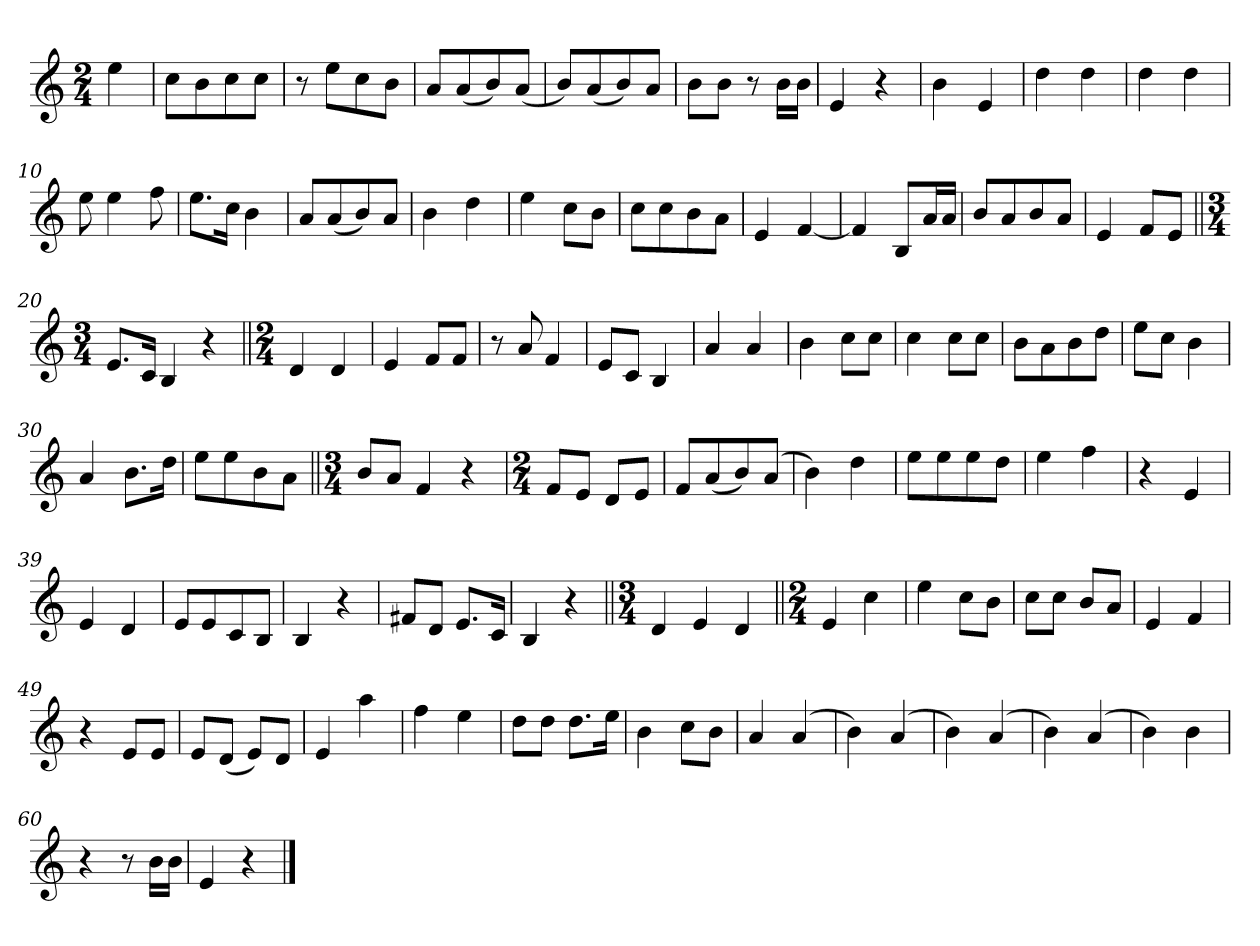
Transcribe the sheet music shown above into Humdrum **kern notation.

**kern
*part1
*staff1
*clefG2
*k[]
*C:
*M2/4
=
4ee
=1
8ccL
8b
8cc
8ccJ
=2
8r
8eeL
8cc
8bJ
=3
8aL
(8a
8b)
(8aJ
=4
8bL)
(8a
8b)
8aJ
=5
8bL
8bJ
8r
16bLL
16bJJ
=6
4e
4r
=7
4b
4e
=8
4dd
4dd
=9
4dd
4dd
=10
8ee
4ee
8ff
=11
8.eeL
16ccJk
4b
=12
8aL
(8a
8b)
8aJ
=13
4b
4dd
=14
4ee
8ccL
8bJ
=15
8ccL
8cc
8b
8aJ
=16
4e
[4f
=17
4f]
8BL
16aL
16aJJ
=18
8bL
8a
8b
8aJ
=19
4e
8fL
8eJ
=20||
*M3/4
8.eL
16cJk
4B
4r
=21||
*M2/4
4d
4d
=22
4e
8fL
8fJ
=23
8r
8a
4f
=24
8eL
8cJ
4B
=25
4a
4a
=26
4b
8ccL
8ccJ
=27
4cc
8ccL
8ccJ
=28
8bL
8a
8b
8ddJ
=29
8eeL
8ccJ
4b
=30
4a
8.bL
16ddJk
=31
8eeL
8ee
8b
8aJ
=32||
*M3/4
8bL
8aJ
4f
4r
=33
*M2/4
8fL
8eJ
8dL
8eJ
=34
8fL
(8a
8b)
(8aJ
=35
4b)
4dd
=36
8eeL
8ee
8ee
8ddJ
=37
4ee
4ff
=38
4r
4e
=39
4e
4d
=40
8eL
8e
8c
8BJ
=41
4B
4r
=42
8f#XL
8dJ
8.eL
16cJk
=43
4B
4r
=44||
*M3/4
4d
4e
4d
=45||
*M2/4
4e
4cc
=46
4ee
8ccL
8bJ
=47
8ccL
8ccJ
8bL
8aJ
=48
4e
4f
=49
4r
8eL
8eJ
=50
8eL
(8dJ
8eL)
8dJ
=51
4e
4aa
=52
4ff
4ee
=53
8ddL
8ddJ
8.ddL
16eeJk
=54
4b
8ccL
8bJ
=55
4a
(4a
=56
4b)
(4a
=57
4b)
(4a
=58
4b)
(4a
=59
4b)
4b
=60
4r
8r
16bLL
16bJJ
=61
4e
4r
==
*-
